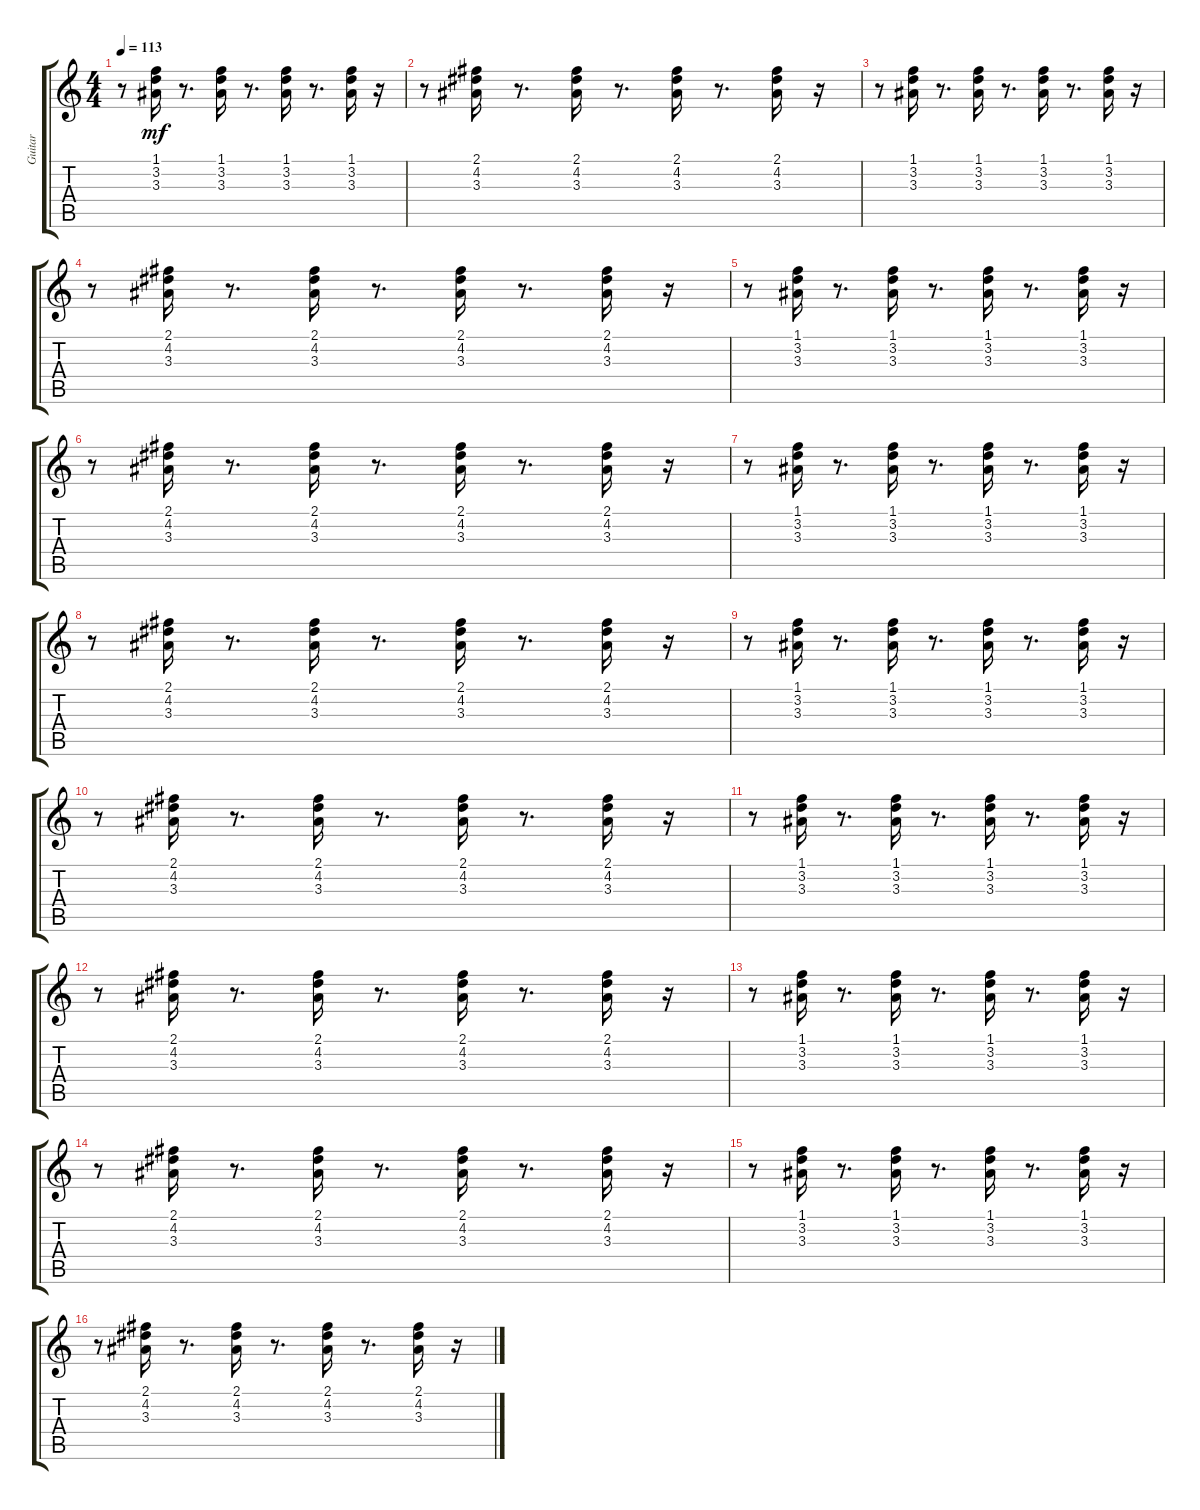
\track ("Guitar" "Guitar") {instrument electricguitarclean}
\staff {score tabs}
\tuning (E4 B3 G3 D3 A2 E2) {hide}
\ts (4 4)
\tempo 113
\clef g2
\ks c
r.8{dy mf} (1.1 3.2 3.3).16 r.8{d} (1.1 3.2 3.3).16 r.8{d} (1.1 3.2 3.3).16 r.8{d} (1.1 3.2 3.3).16 r.16 |
r.8 (2.1 4.2 3.3).16 r.8{d} (2.1 4.2 3.3).16 r.8{d} (2.1 4.2 3.3).16 r.8{d} (2.1 4.2 3.3).16 r.16 |
r.8 (1.1 3.2 3.3).16 r.8{d} (1.1 3.2 3.3).16 r.8{d} (1.1 3.2 3.3).16 r.8{d} (1.1 3.2 3.3).16 r.16 |
r.8 (2.1 4.2 3.3).16 r.8{d} (2.1 4.2 3.3).16 r.8{d} (2.1 4.2 3.3).16 r.8{d} (2.1 4.2 3.3).16 r.16 |
r.8 (1.1 3.2 3.3).16 r.8{d} (1.1 3.2 3.3).16 r.8{d} (1.1 3.2 3.3).16 r.8{d} (1.1 3.2 3.3).16 r.16 |
r.8 (2.1 4.2 3.3).16 r.8{d} (2.1 4.2 3.3).16 r.8{d} (2.1 4.2 3.3).16 r.8{d} (2.1 4.2 3.3).16 r.16 |
r.8 (1.1 3.2 3.3).16 r.8{d} (1.1 3.2 3.3).16 r.8{d} (1.1 3.2 3.3).16 r.8{d} (1.1 3.2 3.3).16 r.16 |
r.8 (2.1 4.2 3.3).16 r.8{d} (2.1 4.2 3.3).16 r.8{d} (2.1 4.2 3.3).16 r.8{d} (2.1 4.2 3.3).16 r.16 |
r.8 (1.1 3.2 3.3).16 r.8{d} (1.1 3.2 3.3).16 r.8{d} (1.1 3.2 3.3).16 r.8{d} (1.1 3.2 3.3).16 r.16 |
r.8 (2.1 4.2 3.3).16 r.8{d} (2.1 4.2 3.3).16 r.8{d} (2.1 4.2 3.3).16 r.8{d} (2.1 4.2 3.3).16 r.16 |
r.8 (1.1 3.2 3.3).16 r.8{d} (1.1 3.2 3.3).16 r.8{d} (1.1 3.2 3.3).16 r.8{d} (1.1 3.2 3.3).16 r.16 |
r.8 (2.1 4.2 3.3).16 r.8{d} (2.1 4.2 3.3).16 r.8{d} (2.1 4.2 3.3).16 r.8{d} (2.1 4.2 3.3).16 r.16 |
r.8 (1.1 3.2 3.3).16 r.8{d} (1.1 3.2 3.3).16 r.8{d} (1.1 3.2 3.3).16 r.8{d} (1.1 3.2 3.3).16 r.16 |
r.8 (2.1 4.2 3.3).16 r.8{d} (2.1 4.2 3.3).16 r.8{d} (2.1 4.2 3.3).16 r.8{d} (2.1 4.2 3.3).16 r.16 |
r.8 (1.1 3.2 3.3).16 r.8{d} (1.1 3.2 3.3).16 r.8{d} (1.1 3.2 3.3).16 r.8{d} (1.1 3.2 3.3).16 r.16 |
r.8 (2.1 4.2 3.3).16 r.8{d} (2.1 4.2 3.3).16 r.8{d} (2.1 4.2 3.3).16 r.8{d} (2.1 4.2 3.3).16 r.16
